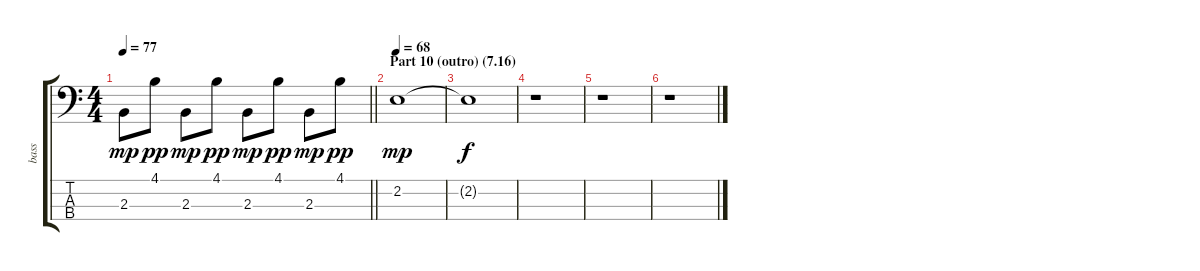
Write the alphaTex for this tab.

\track ("bass" "bass") {instrument electricbassfinger}
\staff {score tabs}
\tuning (G2 D2 A1 E1) {hide}
\ts (4 4)
\tempo 77
\clef f4
\barLineRight lightlight
\ks c
2.3.8{dy mp} 4.1.8{dy pp} 2.3.8{dy mp} 4.1.8{dy pp} 2.3.8{dy mp} 4.1.8{dy pp} 2.3.8{dy mp} 4.1.8{dy pp} |
\section ("" "Part 10 (outro) (7.16)")
\tempo 68
2.2.1{dy mp} |
2.2{t}.1{dy f} |
r.1 |
r.1 |
r.1
